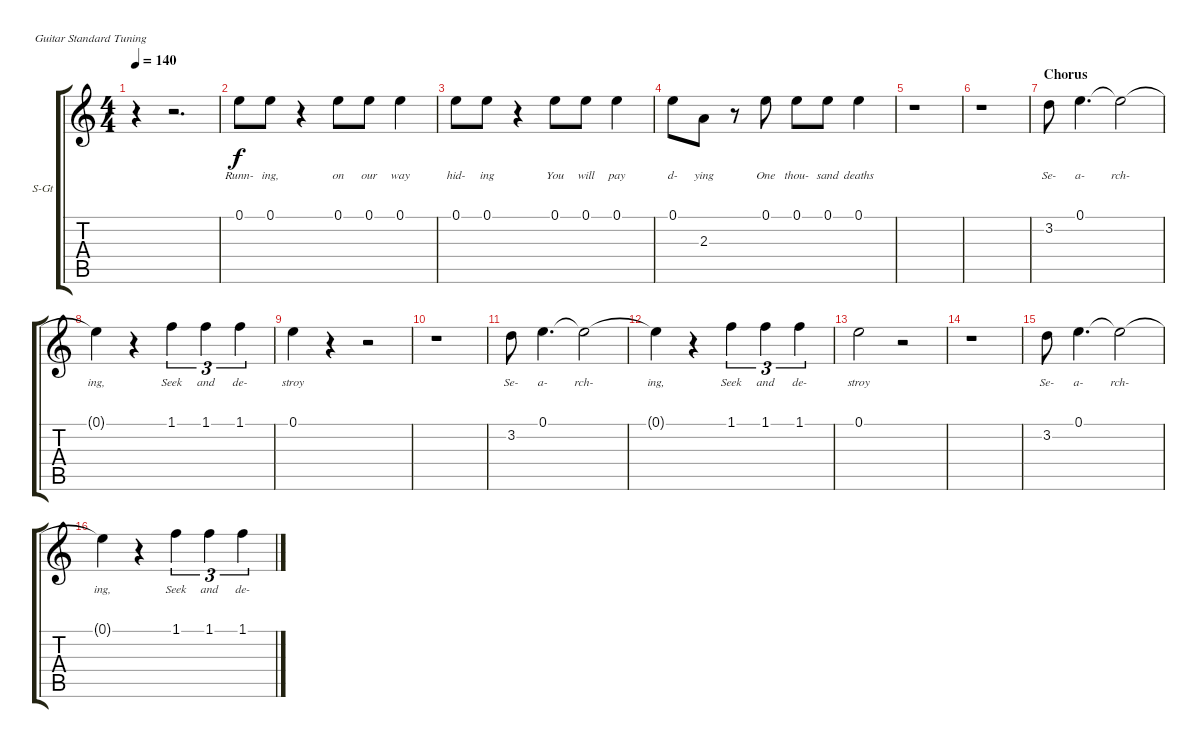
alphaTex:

\defaultSystemsLayout 4
\bracketExtendMode groupsimilarinstruments
\firstSystemTrackNameOrientation horizontal
\otherSystemsTrackNameOrientation horizontal
\track ("Vocal" "S-Gt") {mute instrument lead6voice}
\staff {score tabs}
\tuning (E4 B3 G3 D3 A2 E2)
\displaytranspose 12
\ts (4 4)
\tempo 140
\clef g2
\scale
0.333333
\ks c
r.4{dy f} r.2{d} |
\scale
0.333333 0.1.8{lyrics (0 "Runn-") lyrics (1 "") lyrics (2 "") lyrics (3 "") lyrics (4 "")} 0.1.8{lyrics (0 "ing,") lyrics (1 "") lyrics (2 "") lyrics (3 "") lyrics (4 "")} r.4 0.1.8{lyrics (0 "on") lyrics (1 "") lyrics (2 "") lyrics (3 "") lyrics (4 "")} 0.1.8{lyrics (0 "our") lyrics (1 "") lyrics (2 "") lyrics (3 "") lyrics (4 "")} 0.1.4{lyrics (0 "way") lyrics (1 "") lyrics (2 "") lyrics (3 "") lyrics (4 "")} |
\scale
0.333333 0.1.8{lyrics (0 "hid-") lyrics (1 "") lyrics (2 "") lyrics (3 "") lyrics (4 "")} 0.1.8{lyrics (0 "ing") lyrics (1 "") lyrics (2 "") lyrics (3 "") lyrics (4 "")} r.4 0.1.8{lyrics (0 "You") lyrics (1 "") lyrics (2 "") lyrics (3 "") lyrics (4 "")} 0.1.8{lyrics (0 "will") lyrics (1 "") lyrics (2 "") lyrics (3 "") lyrics (4 "")} 0.1.4{lyrics (0 "pay") lyrics (1 "") lyrics (2 "") lyrics (3 "") lyrics (4 "")} |
\scale
0.333333 0.1.8{lyrics (0 "d-") lyrics (1 "") lyrics (2 "") lyrics (3 "") lyrics (4 "")} 2.3.8{lyrics (0 "ying") lyrics (1 "") lyrics (2 "") lyrics (3 "") lyrics (4 "")} r.8 0.1.8{lyrics (0 "One") lyrics (1 "") lyrics (2 "") lyrics (3 "") lyrics (4 "")} 0.1.8{lyrics (0 "thou-") lyrics (1 "") lyrics (2 "") lyrics (3 "") lyrics (4 "")} 0.1.8{lyrics (0 "sand") lyrics (1 "") lyrics (2 "") lyrics (3 "") lyrics (4 "")} 0.1.4{lyrics (0 "deaths") lyrics (1 "") lyrics (2 "") lyrics (3 "") lyrics (4 "")} |
\scale
0.333333 r.1 |
\scale
0.333333 r.1 |
\section ("" "Chorus")
\scale
0.333333 3.2.8{lyrics (0 "Se-") lyrics (1 "") lyrics (2 "") lyrics (3 "") lyrics (4 "")} 0.1.4{d lyrics (0 "a-") lyrics (1 "") lyrics (2 "") lyrics (3 "") lyrics (4 "")} 0.1{t}.2{lyrics (0 "rch-") lyrics (1 "") lyrics (2 "") lyrics (3 "") lyrics (4 "")} |
\scale
0.333333 0.1{t}.4{lyrics (0 "ing,") lyrics (1 "") lyrics (2 "") lyrics (3 "") lyrics (4 "")} r.4 1.1.4{tu (3 2) lyrics (0 "Seek") lyrics (1 "") lyrics (2 "") lyrics (3 "") lyrics (4 "")} 1.1.4{tu (3 2) lyrics (0 "and") lyrics (1 "") lyrics (2 "") lyrics (3 "") lyrics (4 "")} 1.1.4{tu (3 2) lyrics (0 "de-") lyrics (1 "") lyrics (2 "") lyrics (3 "") lyrics (4 "")} |
\scale
0.333333 0.1.4{lyrics (0 "stroy") lyrics (1 "") lyrics (2 "") lyrics (3 "") lyrics (4 "")} r.4 r.2 |
\scale
0.333333 r.1 |
\scale
0.333333 3.2.8{lyrics (0 "Se-") lyrics (1 "") lyrics (2 "") lyrics (3 "") lyrics (4 "")} 0.1.4{d lyrics (0 "a-") lyrics (1 "") lyrics (2 "") lyrics (3 "") lyrics (4 "")} 0.1{t}.2{lyrics (0 "rch-") lyrics (1 "") lyrics (2 "") lyrics (3 "") lyrics (4 "")} |
\scale
0.333333 0.1{t}.4{lyrics (0 "ing,") lyrics (1 "") lyrics (2 "") lyrics (3 "") lyrics (4 "")} r.4 1.1.4{tu (3 2) lyrics (0 "Seek") lyrics (1 "") lyrics (2 "") lyrics (3 "") lyrics (4 "")} 1.1.4{tu (3 2) lyrics (0 "and") lyrics (1 "") lyrics (2 "") lyrics (3 "") lyrics (4 "")} 1.1.4{tu (3 2) lyrics (0 "de-") lyrics (1 "") lyrics (2 "") lyrics (3 "") lyrics (4 "")} |
\scale
0.333333 0.1.2{lyrics (0 "stroy") lyrics (1 "") lyrics (2 "") lyrics (3 "") lyrics (4 "")} r.2 |
\scale
0.333333 r.1 |
\scale
0.333333 3.2.8{lyrics (0 "Se-") lyrics (1 "") lyrics (2 "") lyrics (3 "") lyrics (4 "")} 0.1.4{d lyrics (0 "a-") lyrics (1 "") lyrics (2 "") lyrics (3 "") lyrics (4 "")} 0.1{t}.2{lyrics (0 "rch-") lyrics (1 "") lyrics (2 "") lyrics (3 "") lyrics (4 "")} |
\scale
0.333333 0.1{t}.4{lyrics (0 "ing,") lyrics (1 "") lyrics (2 "") lyrics (3 "") lyrics (4 "")} r.4 1.1.4{tu (3 2) lyrics (0 "Seek") lyrics (1 "") lyrics (2 "") lyrics (3 "") lyrics (4 "")} 1.1.4{tu (3 2) lyrics (0 "and") lyrics (1 "") lyrics (2 "") lyrics (3 "") lyrics (4 "")} 1.1.4{tu (3 2) lyrics (0 "de-") lyrics (1 "") lyrics (2 "") lyrics (3 "") lyrics (4 "")}
